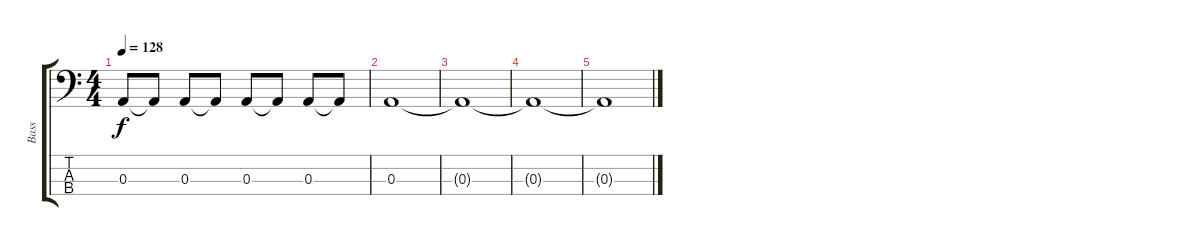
\track ("Bass" "Bass") {instrument electricbassfinger}
\staff {score tabs}
\tuning (G2 D2 A1 E1) {hide}
\ts (4 4)
\tempo 128
\clef f4
\ks c
0.3.8{dy f} 0.3{t}.8 0.3.8 0.3{t}.8 0.3.8 0.3{t}.8 0.3.8 0.3{t}.8 |
0.3.1 |
0.3{t}.1 |
0.3{t}.1 |
0.3{t}.1
